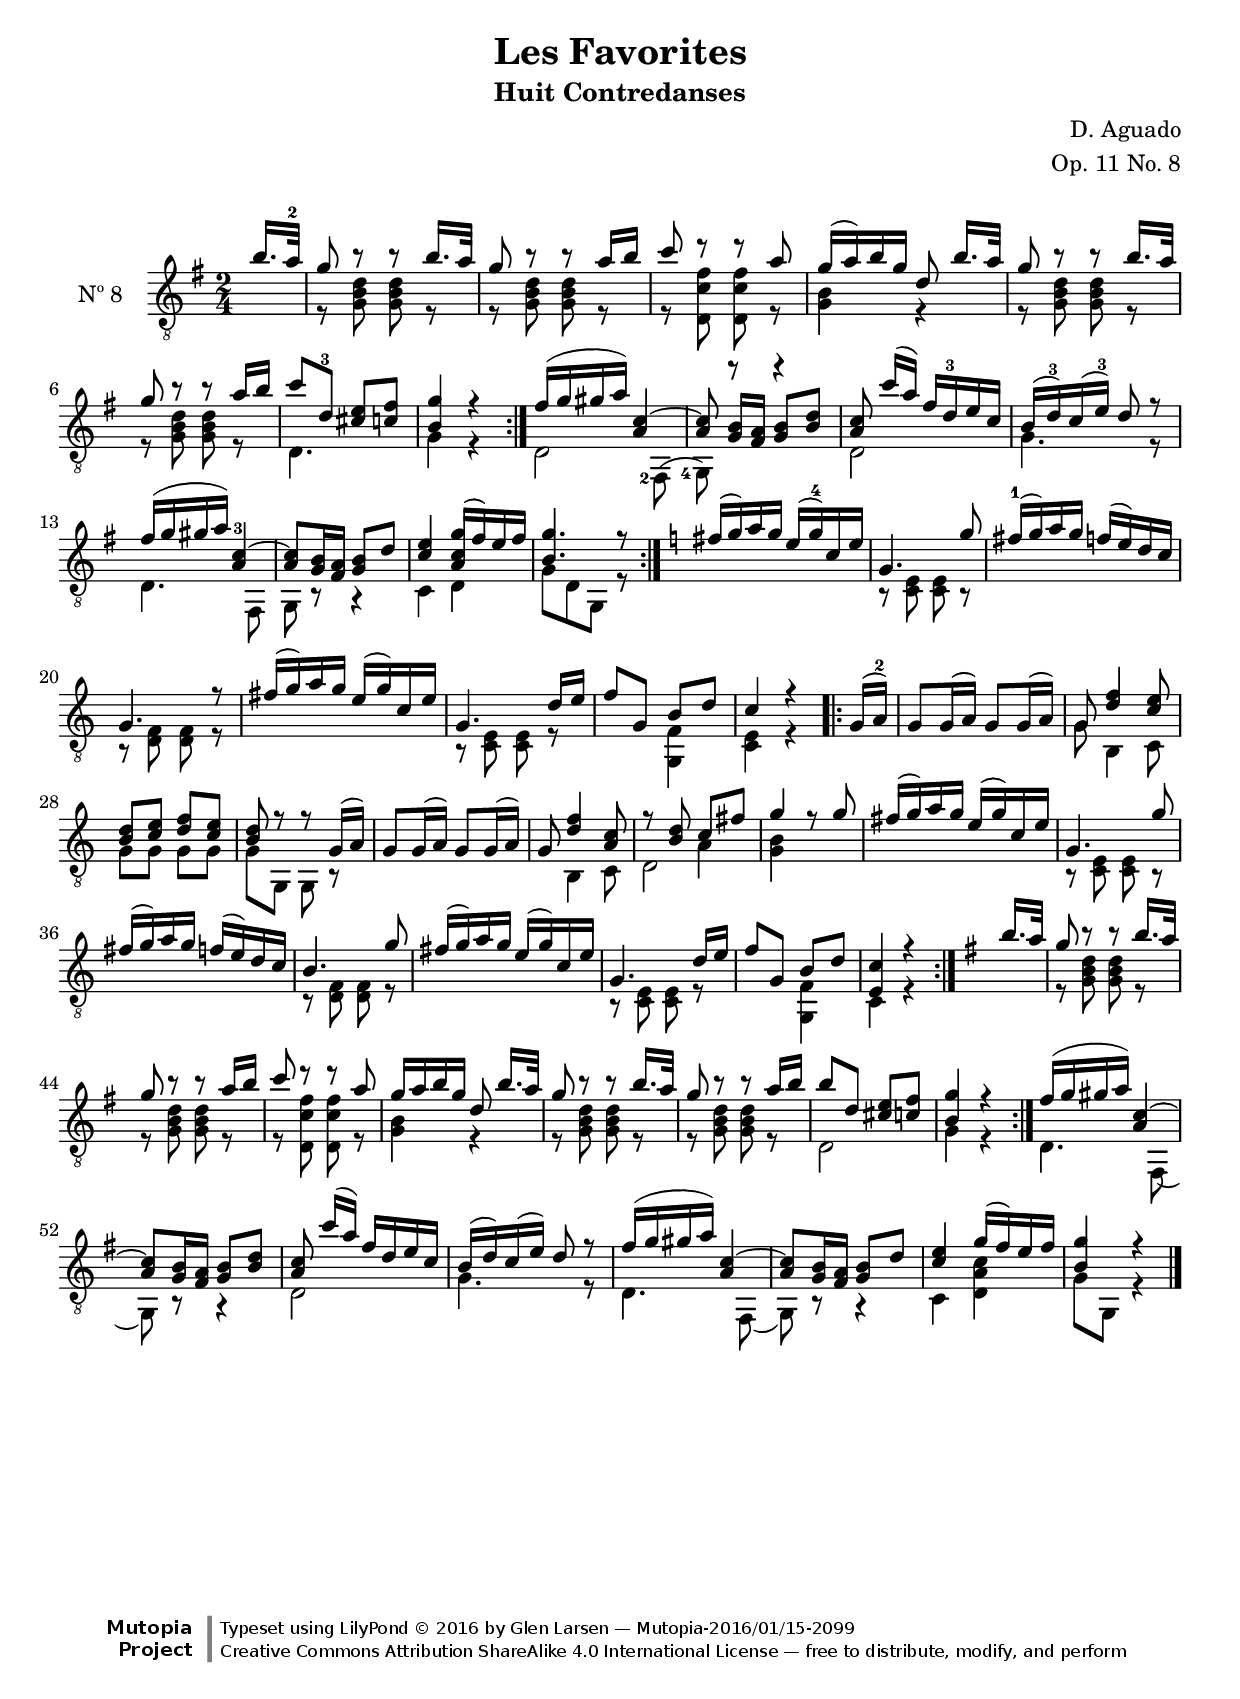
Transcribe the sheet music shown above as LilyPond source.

\version "2.19.34"

\header {
  title = "Les Favorites"
  subtitle = "Huit Contredanses"
  composer = "D. Aguado"
  opus = "Op. 11 No. 8"
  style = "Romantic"
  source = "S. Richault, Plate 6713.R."
  date = "1846"
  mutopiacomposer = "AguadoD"
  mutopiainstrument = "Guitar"
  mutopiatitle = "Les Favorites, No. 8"
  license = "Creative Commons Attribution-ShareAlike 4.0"
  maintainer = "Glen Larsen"
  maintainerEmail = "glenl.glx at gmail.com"

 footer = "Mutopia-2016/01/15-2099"
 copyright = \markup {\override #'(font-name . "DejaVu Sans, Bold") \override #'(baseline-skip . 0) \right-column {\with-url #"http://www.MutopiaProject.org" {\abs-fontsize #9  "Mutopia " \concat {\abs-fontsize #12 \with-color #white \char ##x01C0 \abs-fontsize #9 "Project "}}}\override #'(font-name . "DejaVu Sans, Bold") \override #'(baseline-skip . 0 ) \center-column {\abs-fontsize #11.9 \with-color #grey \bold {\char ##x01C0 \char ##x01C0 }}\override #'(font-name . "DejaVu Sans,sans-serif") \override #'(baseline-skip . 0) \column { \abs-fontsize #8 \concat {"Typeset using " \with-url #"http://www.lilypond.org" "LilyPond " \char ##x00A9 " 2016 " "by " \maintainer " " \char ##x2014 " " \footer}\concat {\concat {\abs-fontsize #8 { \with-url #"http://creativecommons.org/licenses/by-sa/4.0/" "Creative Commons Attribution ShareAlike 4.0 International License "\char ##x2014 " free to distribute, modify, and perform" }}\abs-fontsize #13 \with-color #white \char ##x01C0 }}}
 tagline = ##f
}

\paper {
  % add space between composer/opus markup and first staff
  markup-system-spacing #'padding = #3
  % add a little space between composer and opus
  markup-markup-spacing #'padding = #1.2
  top-margin = #8
  bottom-margin = #12
}

mbreak = { \break }
global = {
  \time 2/4
  \key g \major
}

upperVoice = \relative c'' {
  \voiceOne
  \repeat volta 2 {
    \partial 8 { b16. <a-2>32 }
    g8 r r b16. a32 |
    g8 r r a16 b |
    c8 r r a |
    g16( a) b g d8\noBeam b'16. a32 |
    g8 r r b16. a32 |

    \mbreak
    g8 r r a16 b |
    c8 <d,-3> <cis e> <c fis> |
    <b g'>4 r |
    \set Score.repeatCommands = #'(end-repeat)
    fis'16( g gis a) <a, c~>4 |
    <a c>8\noBeam <g b>16 <fis a> <g b>8 <b d> |
    <a c>8\noBeam c'16( a) fis16 <d-3> e c |
    b16( <d-3>) c( <e-3>) d8 r |

    \mbreak
    fis16( g gis a) <a,-3 c~>4 |
    q8 <g b>16 <fis a> <g b>8 d' |
    <c e>4 <a c g'>16( fis') e fis |
    <b, g'>4. r8 |
  }
  \key c \major
  fis'16( g) a g e( <g-4>) c, e |
  g,4. g'8 |
  <fis-1>16( g) a g f( e) d c |

  \mbreak
  g4. r8 |
  fis'16( g) a g e( g) c, e |
  g,4. d'16 e |
  f8 g, b d |
  c4 r |
  \repeat volta 2 {
    \set Timing.measureLength = #(ly:make-moment 1/8)
    g16( <a-2>) |
    \set Timing.measureLength = #(ly:make-moment 2/4)
    g8 g16( a) g8 g16( a) |
    g8 <d' f>4 <c e>8 |

    \mbreak
    <b d>8 <c e> <d f> <c e> |
    <b d>8 r r g16( a) |
    g8 g16( a) g8 g16( a) |
    g8 <d' f>4 <c a>8 |
    r8 <b d>8 c8 fis |
    g4 r8 g |
    fis16( g) a g e( g) c, e |
    g,4. g'8 |

    \mbreak
    fis16( g) a g f( e) d c |
    b4. g'8 |
    fis16( g) a g e( g) c, e |
    g,4. d'16 e |
    f8 g, b d |
    <e, c'>4 r |
    \set Score.repeatCommands = #'(end-repeat)

    \key g \major
    \set Timing.measureLength = #(ly:make-moment 1/8)
    b''16. a32 |
    \set Timing.measureLength = #(ly:make-moment 2/4)
    g8 r r b16. a32 |

    \mbreak
    g8 r r a16 b |
    c8 r r a |
    g16 a b g d8\noBeam b'16. a32 |
    g8 r r b16. a32 |
    g8 r r a16 b |
    b8 d, <cis e> <c fis> |
    <b g'>4 r |
  }
  fis'16( g gis a) <a, c~>4 |
  
  \mbreak
  <a c>8 <g b>16 <fis a> <g b>8 <b d> |
  <a c>8\noBeam c'16( a) fis d e c |
  b16( d) c( e) d8 r |
  fis16( g gis a) <a, c~>4 |
  <a c>8 <g b>16 <fis a> <g b>8 d' |
  <c e>4 g'16( fis) e fis |
  <b, g'>4 r |

  \bar "|."
}

lowerVoice = \relative c' {
  \voiceTwo
  \partial 8 { s8 }
  \repeat unfold 2 { r8 <g b d> q r | }
  r8 <d c' fis> q r |
  <g b>4 r |
  r8 <g b d> q r |
  
  r8 <g b d> q r |
  d4. s8 |
  g4 r |
  << {
    \voiceTwo d2 | s2
  } \\ {
    \voiceThree\stemDown \set fingeringOrientations = #'(left) s4. <fis,-2>8( | <g-4>8) r r4
  } >> |
  d'2 |
  g4. r8 |

  d4. fis,8 |
  g8 r r4 |
  c4 d |
  g8[ d g,] r |
  s2 |
  b8\rest <c e> q b\rest |
  s2 |

  r8 <d f> q r |
  s2 |
  r8 <c e> q r |
  s4 <g f'> |
  <c e>4 r |
  \set Timing.measureLength = #(ly:make-moment 1/8)
  s8 |
  \set Timing.measureLength = #(ly:make-moment 2/4)
  s2 |
  g'8 b,4 c8 |

  g'8 g g g |
  g8 g, g r |
  s2 |
  s8 b4 c8 |
  << {\voiceTwo d2 } \\ {\voiceThree\stemDown s4 a'} >> |
  <g b>4 s |
  s2 |
  b,8\rest <c e>8 q  b\rest |

  s2 |
  r8 <d f> q r |
  s2 |
  r8 <c e> q r |
  s4 <g f'> |
  c4 r |
  \set Timing.measureLength = #(ly:make-moment 1/8)
  s8 |
  \set Timing.measureLength = #(ly:make-moment 2/4)
  r8 <g' b d> q r |

  r8 <g b d> q r |
  r8 <d c' fis> q r |
  <g b>4 r |
  r8 <g b d> q r |
  r8 <g b d> q r |
  d2 |
  g4 r |
  d4. fis,8( |

  g8) r r4 |
  d'2 |
  g4. r8 |
  d4. fis,8( |
  g8) r r4 |
  c4 <d a' c> |
  g8 g, r4 |
  
}

\score {
  <<
    \new Staff = "Guitar" \with {
      midiInstrument = #"acoustic guitar (nylon)"
      instrumentName = #"Nº 8"
      \mergeDifferentlyDottedOn
      \mergeDifferentlyHeadedOn
%      \override StringNumber #'stencil = ##f
    } <<
      \global
      \clef "treble_8"

      \context Voice = "upperVoice" \upperVoice
      \context Voice = "lowerVoice" \lowerVoice
    >>
%{
    % tabs are not completely developed
    \new TabStaff = "Guitar tabs" \with {
      restrainOpenStrings = ##t
    } <<
      \clef "moderntab"
      \global
      \context TabVoice = "upperVoice" \upperVoice
      \context TabVoice = "lowerVoice" \lowerVoice
    >>
%}
  >>
  \layout {}
  \midi {
    \context { \TabStaff \remove "Staff_performer" }
    \tempo 4 = 74
  }
}
